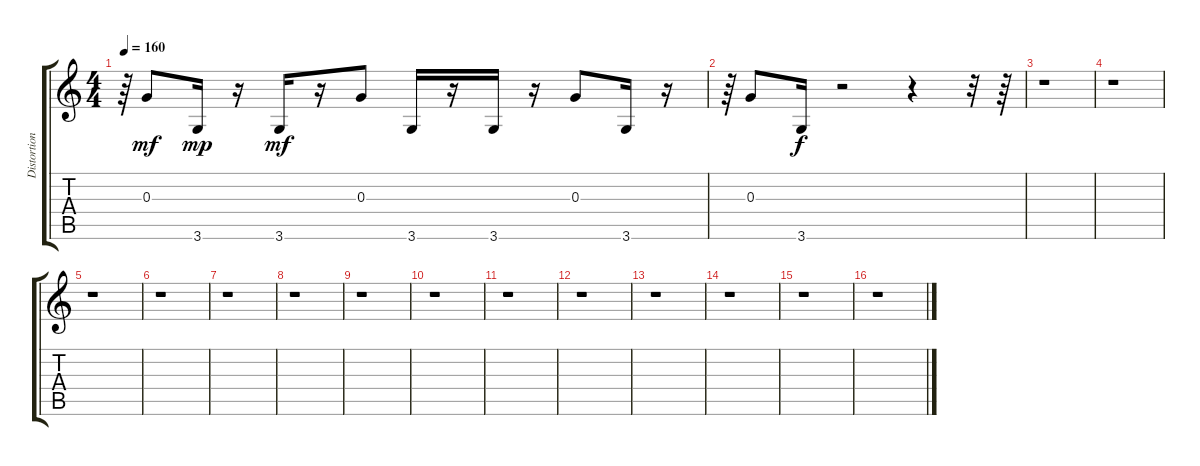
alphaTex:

\track ("Distortion guitar 2" "Distortion") {instrument distortionguitar}
\staff {score tabs}
\tuning (E4 B3 G3 D3 A2 E2) {hide}
\ts (4 4)
\tempo 160
\clef g2
\ks c
r.64{dy mf} 0.3.8 3.6.16{dy mp} r.16 3.6.16{dy mf} r.16 0.3.8 3.6.16 r.16 3.6.16 r.16 0.3.8 3.6.16 r.16 |
r.64 0.3.8 3.6.16{dy f} r.2 r.4 r.32 r.64 |
r.1 |
r.1 |
r.1 |
r.1 |
r.1 |
r.1 |
r.1 |
r.1 |
r.1 |
r.1 |
r.1 |
r.1 |
r.1 |
r.1
